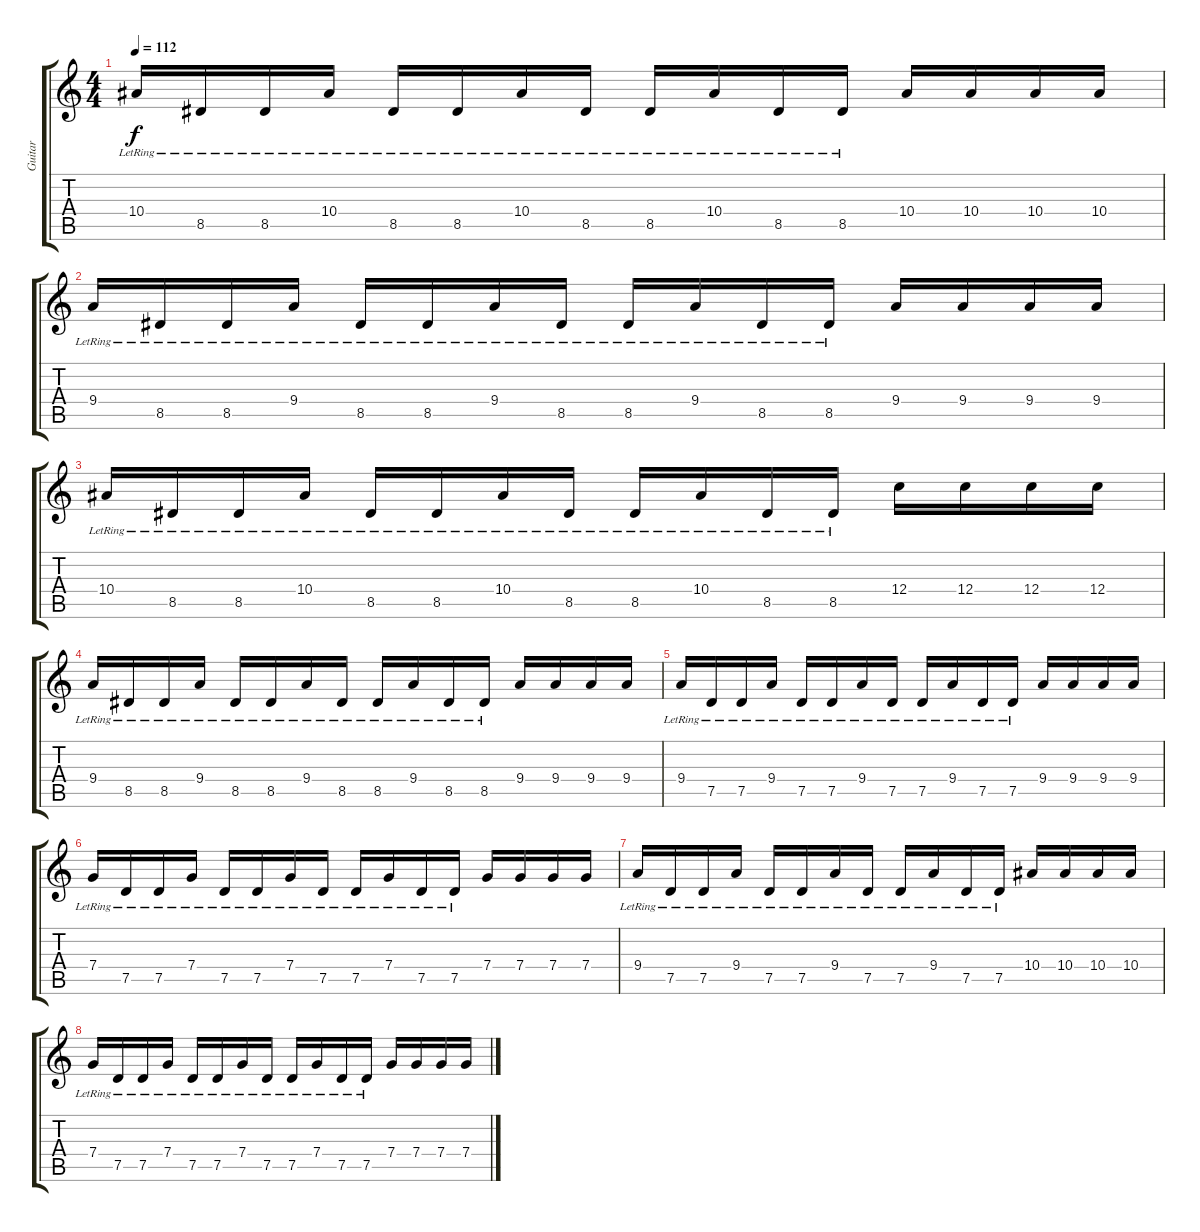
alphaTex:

\track ("Guitar" "Guitar") {instrument distortionguitar}
\staff {score tabs}
\tuning (D4 A3 F3 C3 G2 D2) {hide}
\ts (4 4)
\tempo 112
\clef g2
\ks c
10.4{lr}.16{dy f} 8.5{lr}.16 8.5{lr}.16 10.4{lr}.16 8.5{lr}.16 8.5{lr}.16 10.4{lr}.16 8.5{lr}.16 8.5{lr}.16 10.4{lr}.16 8.5{lr}.16 8.5{lr}.16 10.4.16 10.4.16 10.4.16 10.4.16 |
9.4{lr}.16 8.5{lr}.16 8.5{lr}.16 9.4{lr}.16 8.5{lr}.16 8.5{lr}.16 9.4{lr}.16 8.5{lr}.16 8.5{lr}.16 9.4{lr}.16 8.5{lr}.16 8.5{lr}.16 9.4.16 9.4.16 9.4.16 9.4.16 |
10.4{lr}.16 8.5{lr}.16 8.5{lr}.16 10.4{lr}.16 8.5{lr}.16 8.5{lr}.16 10.4{lr}.16 8.5{lr}.16 8.5{lr}.16 10.4{lr}.16 8.5{lr}.16 8.5{lr}.16 12.4.16 12.4.16 12.4.16 12.4.16 |
9.4{lr}.16 8.5{lr}.16 8.5{lr}.16 9.4{lr}.16 8.5{lr}.16 8.5{lr}.16 9.4{lr}.16 8.5{lr}.16 8.5{lr}.16 9.4{lr}.16 8.5{lr}.16 8.5{lr}.16 9.4.16 9.4.16 9.4.16 9.4.16 |
9.4{lr}.16 7.5{lr}.16 7.5{lr}.16 9.4{lr}.16 7.5{lr}.16 7.5{lr}.16 9.4{lr}.16 7.5{lr}.16 7.5{lr}.16 9.4{lr}.16 7.5{lr}.16 7.5{lr}.16 9.4.16 9.4.16 9.4.16 9.4.16 |
7.4{lr}.16 7.5{lr}.16 7.5{lr}.16 7.4{lr}.16 7.5{lr}.16 7.5{lr}.16 7.4{lr}.16 7.5{lr}.16 7.5{lr}.16 7.4{lr}.16 7.5{lr}.16 7.5{lr}.16 7.4.16 7.4.16 7.4.16 7.4.16 |
9.4{lr}.16 7.5{lr}.16 7.5{lr}.16 9.4{lr}.16 7.5{lr}.16 7.5{lr}.16 9.4{lr}.16 7.5{lr}.16 7.5{lr}.16 9.4{lr}.16 7.5{lr}.16 7.5{lr}.16 10.4.16 10.4.16 10.4.16 10.4.16 |
7.4{lr}.16 7.5{lr}.16 7.5{lr}.16 7.4{lr}.16 7.5{lr}.16 7.5{lr}.16 7.4{lr}.16 7.5{lr}.16 7.5{lr}.16 7.4{lr}.16 7.5{lr}.16 7.5{lr}.16 7.4.16 7.4.16 7.4.16 7.4.16
